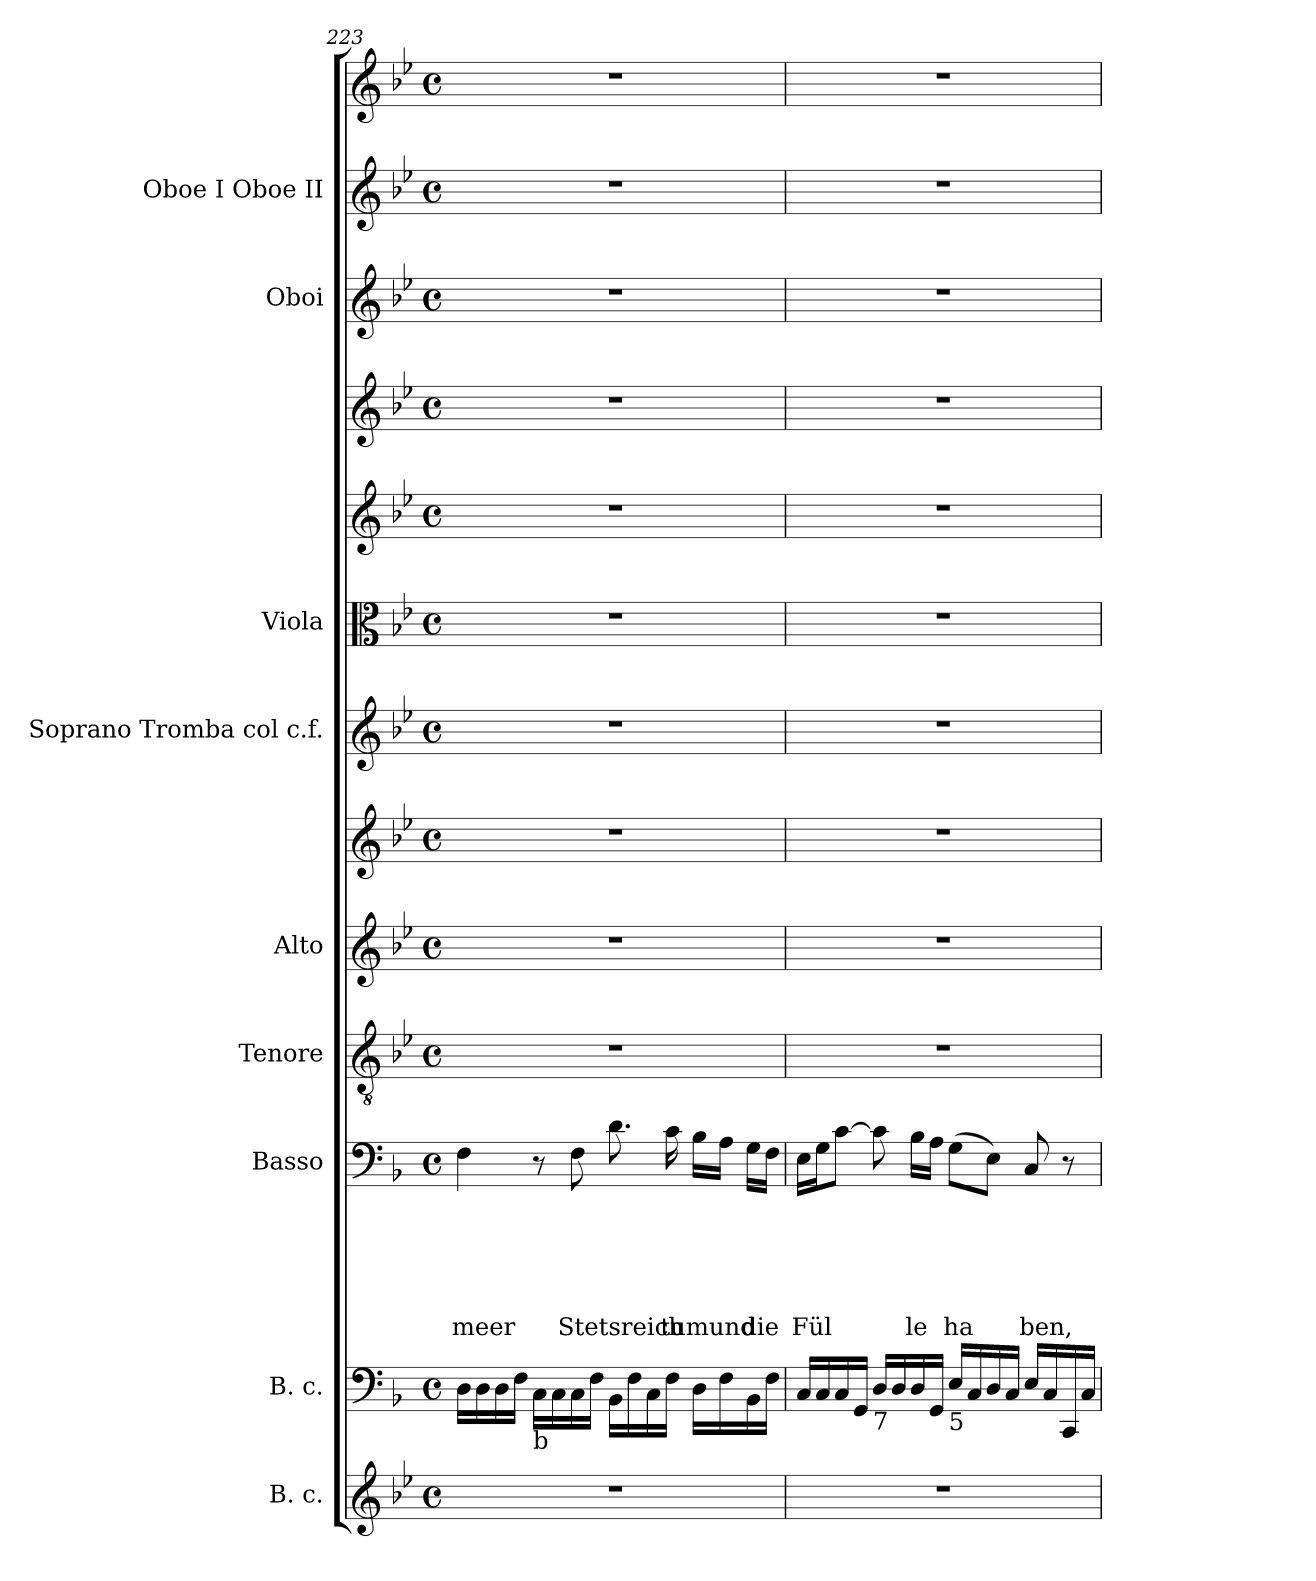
**kern	**kern	**kern	**text	**text	**text	**text	**text	**text	**kern	**kern	**kern	**kern	**kern	**kern	**kern	**kern	**kern	**kern
*part12	*part11	*part10	*part10	*part10	*part10	*part10	*part10	*part10	*part9	*part8	*part7	*part6	*part5	*part4	*part3	*part2	*part1	*part1
*staff13	*staff12	*staff11	*staff11	*staff11	*staff11	*staff11	*staff11	*staff11	*staff10	*staff9	*staff8	*staff7	*staff6	*staff5	*staff4	*staff3	*staff2	*staff1
*I"B. c.	*I"B. c.	*I"Basso	*	*	*	*	*	*	*I"Tenore	*I"Alto	*	*I"Soprano Tromba col c.f.	*I"Viola	*	*	*I"Oboi	*I"Oboe I Oboe II	*
*	*I'B. c.	*I'Basso	*	*	*	*	*	*	*I'Tenore	*I'Alto	*	*I'Soprano	*I'Viola	*	*	*	*I'Ob	*
*clefG2	*clefF4	*clefF4	*	*	*	*	*	*	*clefGv2	*clefG2	*clefG2	*clefG2	*clefC3	*clefG2	*clefG2	*clefG2	*clefG2	*clefG2
*k[b-e-]	*k[b-]	*k[b-]	*	*	*	*	*	*	*k[b-e-]	*k[b-e-]	*k[b-e-]	*k[b-e-]	*k[b-e-]	*k[b-e-]	*k[b-e-]	*k[b-e-]	*k[b-e-]	*k[b-e-]
*B-:	*F:	*F:	*	*	*	*	*	*	*B-:	*B-:	*B-:	*B-:	*B-:	*B-:	*B-:	*B-:	*B-:	*B-:
*M4/4	*M4/4	*M4/4	*	*	*	*	*	*	*M4/4	*M4/4	*M4/4	*M4/4	*M4/4	*M4/4	*M4/4	*M4/4	*M4/4	*M4/4
*met(c)	*met(c)	*met(c)	*	*	*	*	*	*	*met(c)	*met(c)	*met(c)	*met(c)	*met(c)	*met(c)	*met(c)	*met(c)	*met(c)	*met(c)
=223	=223	=223	=223	=223	=223	=223	=223	=223	=223	=223	=223	=223	=223	=223	=223	=223	=223	=223
!	!	!	!	!	!	!	!	!LO:LY:b	!	!	!	!	!	!	!	!	!	!
1r	16D>\LL	4F\	.	.	.	.	.	meer	1r	1r	1r	1r	1r	1r	1r	1r	1r	1r
.	16D\	.	.	.	.	.	.	.	.	.	.	.	.	.	.	.	.	.
.	16D\	.	.	.	.	.	.	.	.	.	.	.	.	.	.	.	.	.
.	16F\JJ	.	.	.	.	.	.	.	.	.	.	.	.	.	.	.	.	.
!	!LO:TX:b:t=b	!	!	!	!	!	!	!	!	!	!	!	!	!	!	!	!	!
.	16C>\LL	8r	.	.	.	.	.	.	.	.	.	.	.	.	.	.	.	.
.	16C\	.	.	.	.	.	.	.	.	.	.	.	.	.	.	.	.	.
!	!	!	!	!	!	!	!	!LO:LY:b	!	!	!	!	!	!	!	!	!	!
.	16C\	8F\	.	.	.	.	.	Stetsreich	.	.	.	.	.	.	.	.	.	.
.	16F\JJ	.	.	.	.	.	.	.	.	.	.	.	.	.	.	.	.	.
.	16BB-\LL	8.d\	.	.	.	.	.	.	.	.	.	.	.	.	.	.	.	.
.	16F\	.	.	.	.	.	.	.	.	.	.	.	.	.	.	.	.	.
.	16C\	.	.	.	.	.	.	.	.	.	.	.	.	.	.	.	.	.
!	!	!	!	!	!	!	!	!LO:LY:b	!	!	!	!	!	!	!	!	!	!
.	16F\JJ	16c\	.	.	.	.	.	tumund	.	.	.	.	.	.	.	.	.	.
.	16D>\LL	16B-\LL	.	.	.	.	.	.	.	.	.	.	.	.	.	.	.	.
.	16F\	16A\JJ	.	.	.	.	.	.	.	.	.	.	.	.	.	.	.	.
!	!	!	!	!	!	!	!	!LO:LY:b	!	!	!	!	!	!	!	!	!	!
.	16BB->\	16G\LL	.	.	.	.	.	die	.	.	.	.	.	.	.	.	.	.
.	16F\JJ	16F\JJ	.	.	.	.	.	.	.	.	.	.	.	.	.	.	.	.
!!LO:LB:g=z
=224	=224	=224	=224	=224	=224	=224	=224	=224	=224	=224	=224	=224	=224	=224	=224	=224	=224	=224
!	!	!	!	!	!	!	!	!LO:LY:b	!	!	!	!	!	!	!	!	!	!
1r	16C/LL	16E\LL	.	.	.	.	.	Fül	1r	1r	1r	1r	1r	1r	1r	1r	1r	1r
.	16C/	16G\J	.	.	.	.	.	.	.	.	.	.	.	.	.	.	.	.
.	16C/	[>8c\J	.	.	.	.	.	.	.	.	.	.	.	.	.	.	.	.
.	16GG/JJ	.	.	.	.	.	.	.	.	.	.	.	.	.	.	.	.	.
!	!LO:TX:b:t=7	!	!	!	!	!	!	!	!	!	!	!	!	!	!	!	!	!
.	16D/LL	8c\]	.	.	.	.	.	.	.	.	.	.	.	.	.	.	.	.
.	16D/	.	.	.	.	.	.	.	.	.	.	.	.	.	.	.	.	.
!	!	!	!	!	!	!	!	!LO:LY:b	!	!	!	!	!	!	!	!	!	!
.	16D/	16B-\LL	.	.	.	.	.	le	.	.	.	.	.	.	.	.	.	.
.	16GG/JJ	16A\JJ	.	.	.	.	.	.	.	.	.	.	.	.	.	.	.	.
!	!LO:TX:b:t=5	!	!	!	!	!	!	!	!	!	!	!	!	!	!	!	!	!
!	!	!	!	!	!	!	!	!LO:LY:b	!	!	!	!	!	!	!	!	!	!
.	16E/LL	(>8G\L	.	.	.	.	.	ha	.	.	.	.	.	.	.	.	.	.
.	16C</	.	.	.	.	.	.	.	.	.	.	.	.	.	.	.	.	.
.	16D/	8E\J)	.	.	.	.	.	.	.	.	.	.	.	.	.	.	.	.
.	16C/JJ	.	.	.	.	.	.	.	.	.	.	.	.	.	.	.	.	.
!	!	!	!	!	!	!	!	!LO:LY:b	!	!	!	!	!	!	!	!	!	!
.	16E/LL	8C/	.	.	.	.	.	ben,	.	.	.	.	.	.	.	.	.	.
.	16C/	.	.	.	.	.	.	.	.	.	.	.	.	.	.	.	.	.
.	16CC/	8r	.	.	.	.	.	.	.	.	.	.	.	.	.	.	.	.
.	16C/JJ	.	.	.	.	.	.	.	.	.	.	.	.	.	.	.	.	.
=	=	=	=	=	=	=	=	=	=	=	=	=	=	=	=	=	=	=
*-	*-	*-	*-	*-	*-	*-	*-	*-	*-	*-	*-	*-	*-	*-	*-	*-	*-	*-
